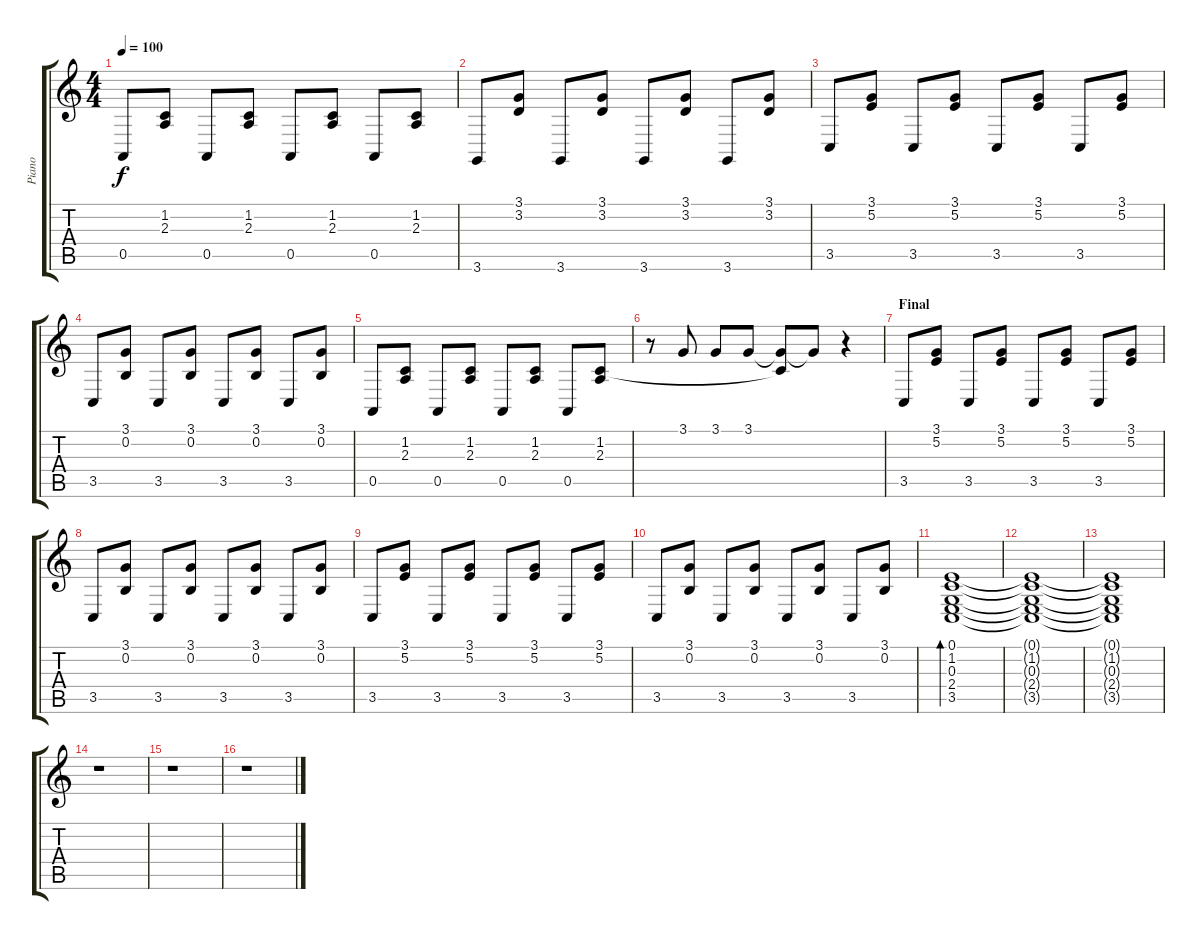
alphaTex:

\track ("Piano" "Piano") {instrument electricpiano1}
\staff {score tabs}
\tuning (E4 B3 G3 D3 A2 E2) {hide}
\ts (4 4)
\tempo 100
\clef g2
\ks c
0.5.8{dy f} (1.2 2.3).8 0.5.8 (1.2 2.3).8 0.5.8 (1.2 2.3).8 0.5.8 (1.2 2.3).8 |
3.6.8 (3.1 3.2).8 3.6.8 (3.1 3.2).8 3.6.8 (3.1 3.2).8 3.6.8 (3.1 3.2).8 |
3.5.8 (3.1 5.2).8 3.5.8 (3.1 5.2).8 3.5.8 (3.1 5.2).8 3.5.8 (3.1 5.2).8 |
3.5.8 (3.1 0.2).8 3.5.8 (3.1 0.2).8 3.5.8 (3.1 0.2).8 3.5.8 (3.1 0.2).8 |
0.5.8 (1.2 2.3).8 0.5.8 (1.2 2.3).8 0.5.8 (1.2 2.3).8 0.5.8 (1.2 2.3).8 |
r.8 3.1.8 3.1.8 3.1.8 (3.1{t} 1.2{t}).8 3.1{t}.8 r.4 |
\section ("" "Final")
3.5.8 (3.1 5.2).8 3.5.8 (3.1 5.2).8 3.5.8 (3.1 5.2).8 3.5.8 (3.1 5.2).8 |
3.5.8 (3.1 0.2).8 3.5.8 (3.1 0.2).8 3.5.8 (3.1 0.2).8 3.5.8 (3.1 0.2).8 |
3.5.8 (3.1 5.2).8 3.5.8 (3.1 5.2).8 3.5.8 (3.1 5.2).8 3.5.8 (3.1 5.2).8 |
3.5.8 (3.1 0.2).8 3.5.8 (3.1 0.2).8 3.5.8 (3.1 0.2).8 3.5.8 (3.1 0.2).8 |
(0.1 1.2 0.3 2.4 3.5).1{bd 240} |
(0.1{t} 1.2{t} 0.3{t} 2.4{t} 3.5{t}).1 |
(0.1{t} 1.2{t} 0.3{t} 2.4{t} 3.5{t}).1 |
r.1 |
r.1 |
r.1
